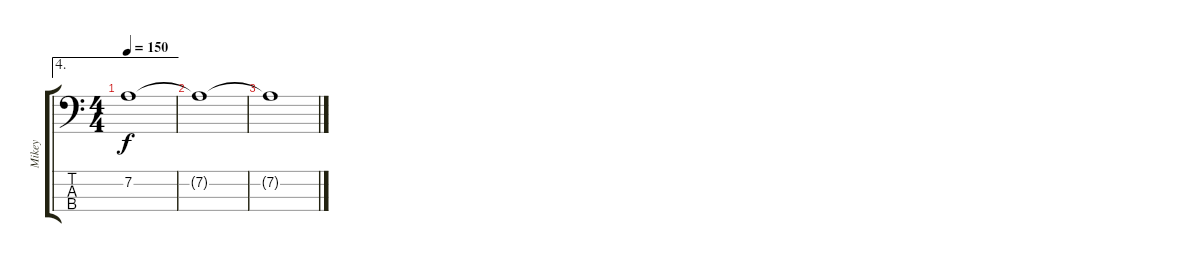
\track ("Mikey" "Mikey") {instrument slapbass1}
\staff {score tabs}
\tuning (G2 D2 A1 E1) {hide}
\ae 4
\ts (4 4)
\tempo 150
\clef f4
\ks c
7.2.1{dy f} |
7.2{t}.1 |
7.2{t}.1
